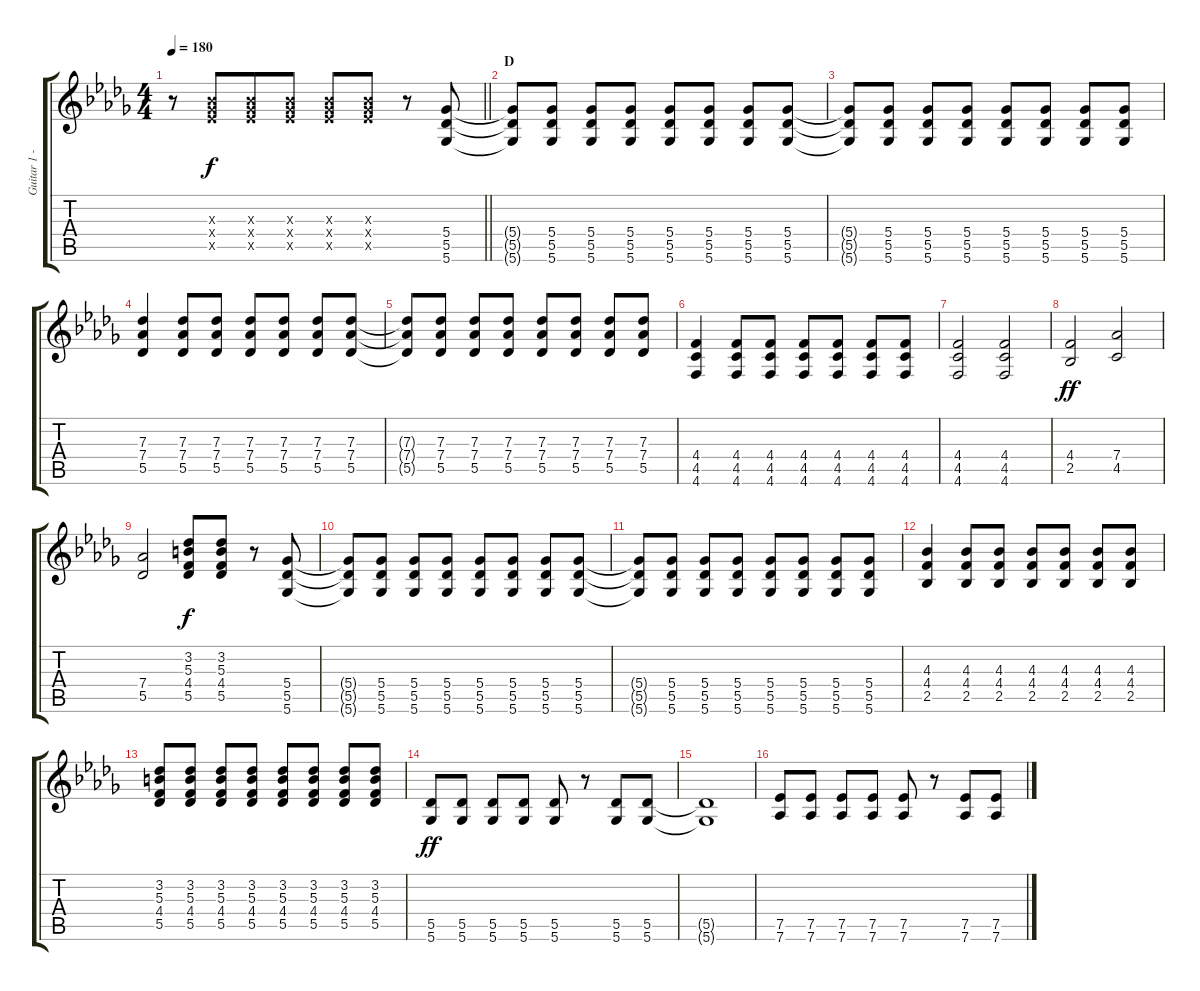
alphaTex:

\track ("Guitar 1 - Hiroshi" "Guitar 1 -") {instrument distortionguitar}
\staff {score tabs}
\tuning (Eb4 Bb3 Gb3 Db3 Ab2 Db2) {hide}
\ts (4 4)
\tempo 180
\clef g2
\barLineRight lightlight
\ks db
r.8{dy ff} (4.3{x} 5.4{x} 7.5{x}).8{dy f beam merge} (4.3{x} 5.4{x} 7.5{x}).8 (4.3{x} 5.4{x} 7.5{x}).8 (4.3{x} 5.4{x} 7.5{x}).8 (4.3{x} 5.4{x} 7.5{x}).8 r.8 (5.4 5.5 5.6).8 |
\section ("" "D")
(5.4{t} 5.5{t} 5.6{t}).8 (5.4 5.5 5.6).8 (5.4 5.5 5.6).8 (5.4 5.5 5.6).8 (5.4 5.5 5.6).8 (5.4 5.5 5.6).8 (5.4 5.5 5.6).8 (5.4 5.5 5.6).8 |
(5.4{t} 5.5{t} 5.6{t}).8 (5.4 5.5 5.6).8 (5.4 5.5 5.6).8 (5.4 5.5 5.6).8 (5.4 5.5 5.6).8 (5.4 5.5 5.6).8 (5.4 5.5 5.6).8 (5.4 5.5 5.6).8 |
(7.3 7.4 5.5).4 (7.3 7.4 5.5).8 (7.3 7.4 5.5).8 (7.3 7.4 5.5).8 (7.3 7.4 5.5).8 (7.3 7.4 5.5).8 (7.3 7.4 5.5).8 |
(7.3{t} 7.4{t} 5.5{t}).8 (7.3 7.4 5.5).8 (7.3 7.4 5.5).8 (7.3 7.4 5.5).8 (7.3 7.4 5.5).8 (7.3 7.4 5.5).8 (7.3 7.4 5.5).8 (7.3 7.4 5.5).8 |
(4.4 4.5 4.6).4 (4.4 4.5 4.6).8 (4.4 4.5 4.6).8 (4.4 4.5 4.6).8 (4.4 4.5 4.6).8 (4.4 4.5 4.6).8 (4.4 4.5 4.6).8 |
(4.4 4.5 4.6).2 (4.4 4.5 4.6).2 |
(4.4 2.5).2{dy ff} (7.4 4.5).2 |
(7.4 5.5).2 (3.2 5.3 4.4 5.5).8{dy f} (3.2 5.3 4.4 5.5).8 r.8 (5.4 5.5 5.6).8 |
(5.4{t} 5.5{t} 5.6{t}).8 (5.4 5.5 5.6).8 (5.4 5.5 5.6).8 (5.4 5.5 5.6).8 (5.4 5.5 5.6).8 (5.4 5.5 5.6).8 (5.4 5.5 5.6).8 (5.4 5.5 5.6).8 |
(5.4{t} 5.5{t} 5.6{t}).8 (5.4 5.5 5.6).8 (5.4 5.5 5.6).8 (5.4 5.5 5.6).8 (5.4 5.5 5.6).8 (5.4 5.5 5.6).8 (5.4 5.5 5.6).8 (5.4 5.5 5.6).8 |
(4.3 4.4 2.5).4 (4.3 4.4 2.5).8 (4.3 4.4 2.5).8 (4.3 4.4 2.5).8 (4.3 4.4 2.5).8 (4.3 4.4 2.5).8 (4.3 4.4 2.5).8 |
(3.2 5.3 4.4 5.5).8 (3.2 5.3 4.4 5.5).8 (3.2 5.3 4.4 5.5).8 (3.2 5.3 4.4 5.5).8 (3.2 5.3 4.4 5.5).8 (3.2 5.3 4.4 5.5).8 (3.2 5.3 4.4 5.5).8 (3.2 5.3 4.4 5.5).8 |
(5.5 5.6).8{dy ff} (5.5 5.6).8 (5.5 5.6).8 (5.5 5.6).8 (5.5 5.6).8 r.8 (5.5 5.6).8 (5.5 5.6).8 |
(5.5{t} 5.6{t}).1 |
(7.5 7.6).8 (7.5 7.6).8 (7.5 7.6).8 (7.5 7.6).8 (7.5 7.6).8 r.8 (7.5 7.6).8 (7.5 7.6).8
